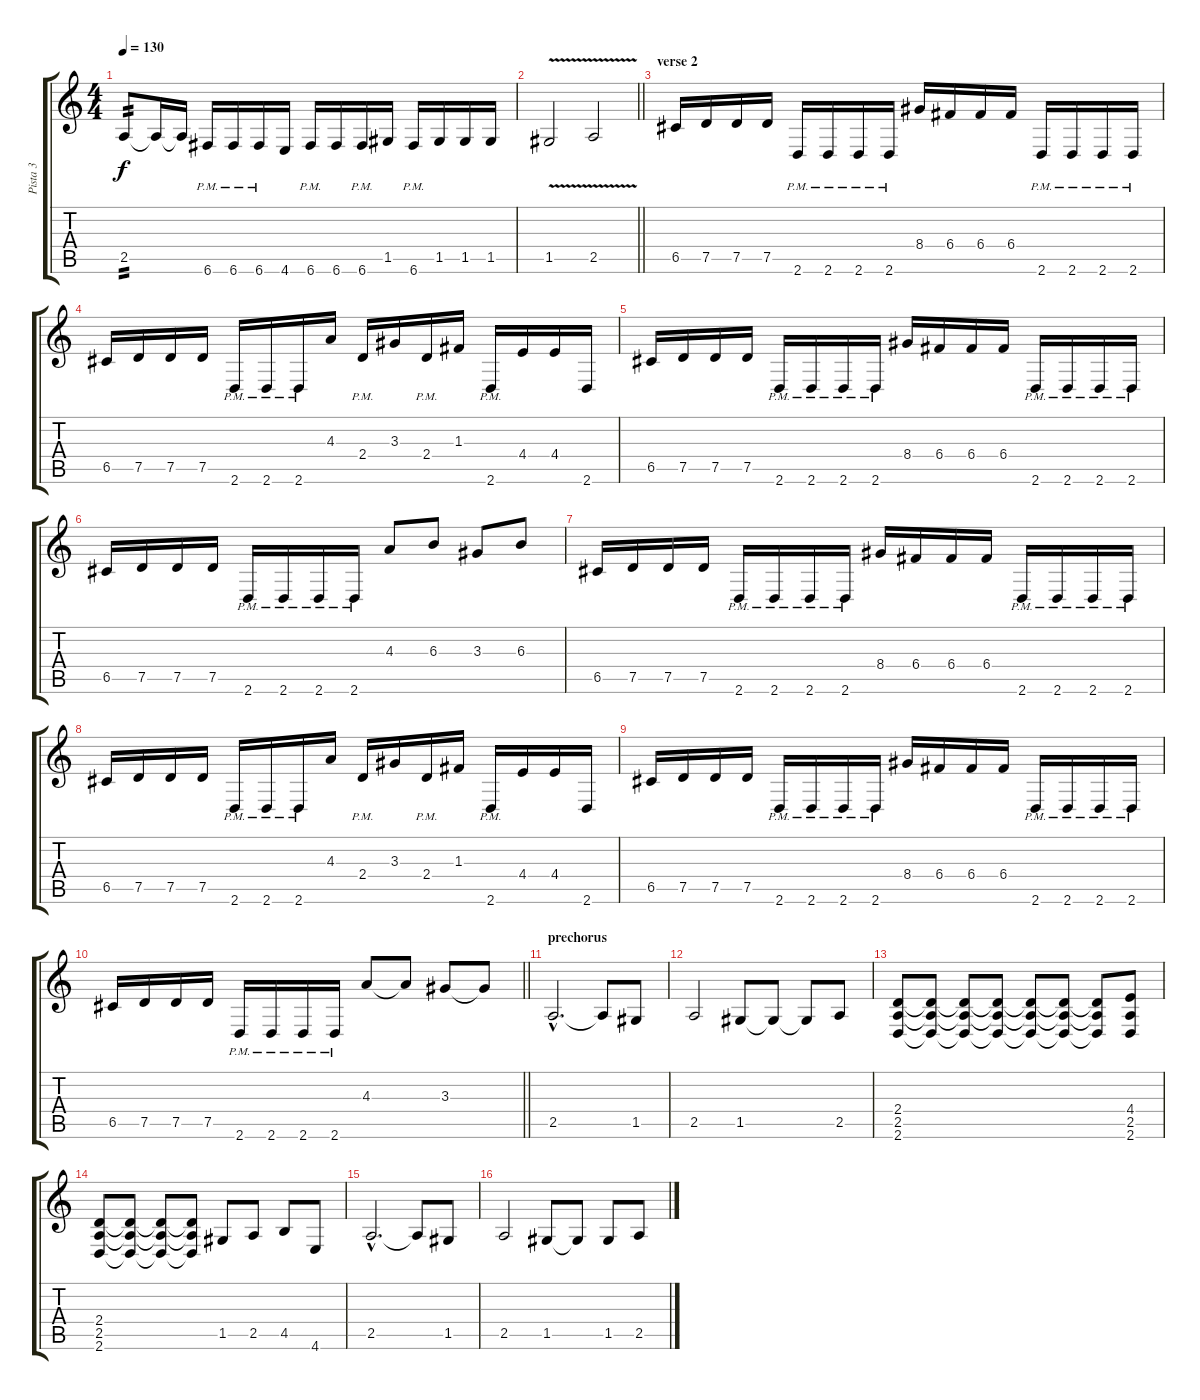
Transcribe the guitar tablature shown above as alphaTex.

\track ("Pista 3" "Pista 3") {instrument distortionguitar}
\staff {score tabs}
\tuning (D4 A3 F3 C3 G2 C2) {hide}
\ts (4 4)
\tempo 130
\clef g2
\ks c
2.5.8{tp 2 dy f} 2.5{t}.16 2.5{t}.16 6.6{pm}.16 6.6{pm}.16 6.6{pm}.16 4.6.16 6.6{pm}.16 6.6.16 6.6{pm}.16 1.5.16 6.6{pm}.16 1.5.16 1.5.16 1.5.16 |
\barLineRight lightlight
1.5{v}.2 2.5{v}.2 |
\section ("" "verse 2 ")
6.5.16 7.5.16 7.5.16 7.5.16 2.6{pm}.16 2.6{pm}.16 2.6{pm}.16 2.6{pm}.16 8.4.16 6.4.16 6.4.16 6.4.16 2.6{pm}.16 2.6{pm}.16 2.6{pm}.16 2.6{pm}.16 |
6.5.16 7.5.16 7.5.16 7.5.16 2.6{pm}.16 2.6{pm}.16 2.6{pm}.16 4.3.16 2.4{pm}.16 3.3.16 2.4{pm}.16 1.3.16 2.6{pm}.16 4.4.16 4.4.16 2.6.16 |
6.5.16 7.5.16 7.5.16 7.5.16 2.6{pm}.16 2.6{pm}.16 2.6{pm}.16 2.6{pm}.16 8.4.16 6.4.16 6.4.16 6.4.16 2.6{pm}.16 2.6{pm}.16 2.6{pm}.16 2.6{pm}.16 |
6.5.16 7.5.16 7.5.16 7.5.16 2.6{pm}.16 2.6{pm}.16 2.6{pm}.16 2.6{pm}.16 4.3.8 6.3.8 3.3.8 6.3.8 |
6.5.16 7.5.16 7.5.16 7.5.16 2.6{pm}.16 2.6{pm}.16 2.6{pm}.16 2.6{pm}.16 8.4.16 6.4.16 6.4.16 6.4.16 2.6{pm}.16 2.6{pm}.16 2.6{pm}.16 2.6{pm}.16 |
6.5.16 7.5.16 7.5.16 7.5.16 2.6{pm}.16 2.6{pm}.16 2.6{pm}.16 4.3.16 2.4{pm}.16 3.3.16 2.4{pm}.16 1.3.16 2.6{pm}.16 4.4.16 4.4.16 2.6.16 |
6.5.16 7.5.16 7.5.16 7.5.16 2.6{pm}.16 2.6{pm}.16 2.6{pm}.16 2.6{pm}.16 8.4.16 6.4.16 6.4.16 6.4.16 2.6{pm}.16 2.6{pm}.16 2.6{pm}.16 2.6{pm}.16 |
\barLineRight lightlight
6.5.16 7.5.16 7.5.16 7.5.16 2.6{pm}.16 2.6{pm}.16 2.6{pm}.16 2.6{pm}.16 4.3.8 4.3{t}.8 3.3.8 3.3{t}.8 |
\section ("" "prechorus")
2.5{hac}.2{d} 2.5{t}.8 1.5.8 |
2.5.2 1.5.8 1.5{t}.8 1.5{t}.8 2.5.8 |
(2.4 2.5 2.6).8 (2.4{t} 2.5{t} 2.6{t}).8 (2.4{t} 2.5{t} 2.6{t}).8 (2.4{t} 2.5{t} 2.6{t}).8 (2.4{t} 2.5{t} 2.6{t}).8 (2.4{t} 2.5{t} 2.6{t}).8 (2.4{t} 2.5{t} 2.6{t}).8 (4.4 2.5 2.6).8 |
(2.4 2.5 2.6).8 (2.4{t} 2.5{t} 2.6{t}).8 (2.4{t} 2.5{t} 2.6{t}).8 (2.4{t} 2.5{t} 2.6{t}).8 1.5.8 2.5.8 4.5.8 4.6.8 |
2.5{hac}.2{d} 2.5{t}.8 1.5.8 |
2.5.2 1.5.8 1.5{t}.8 1.5.8 2.5.8
